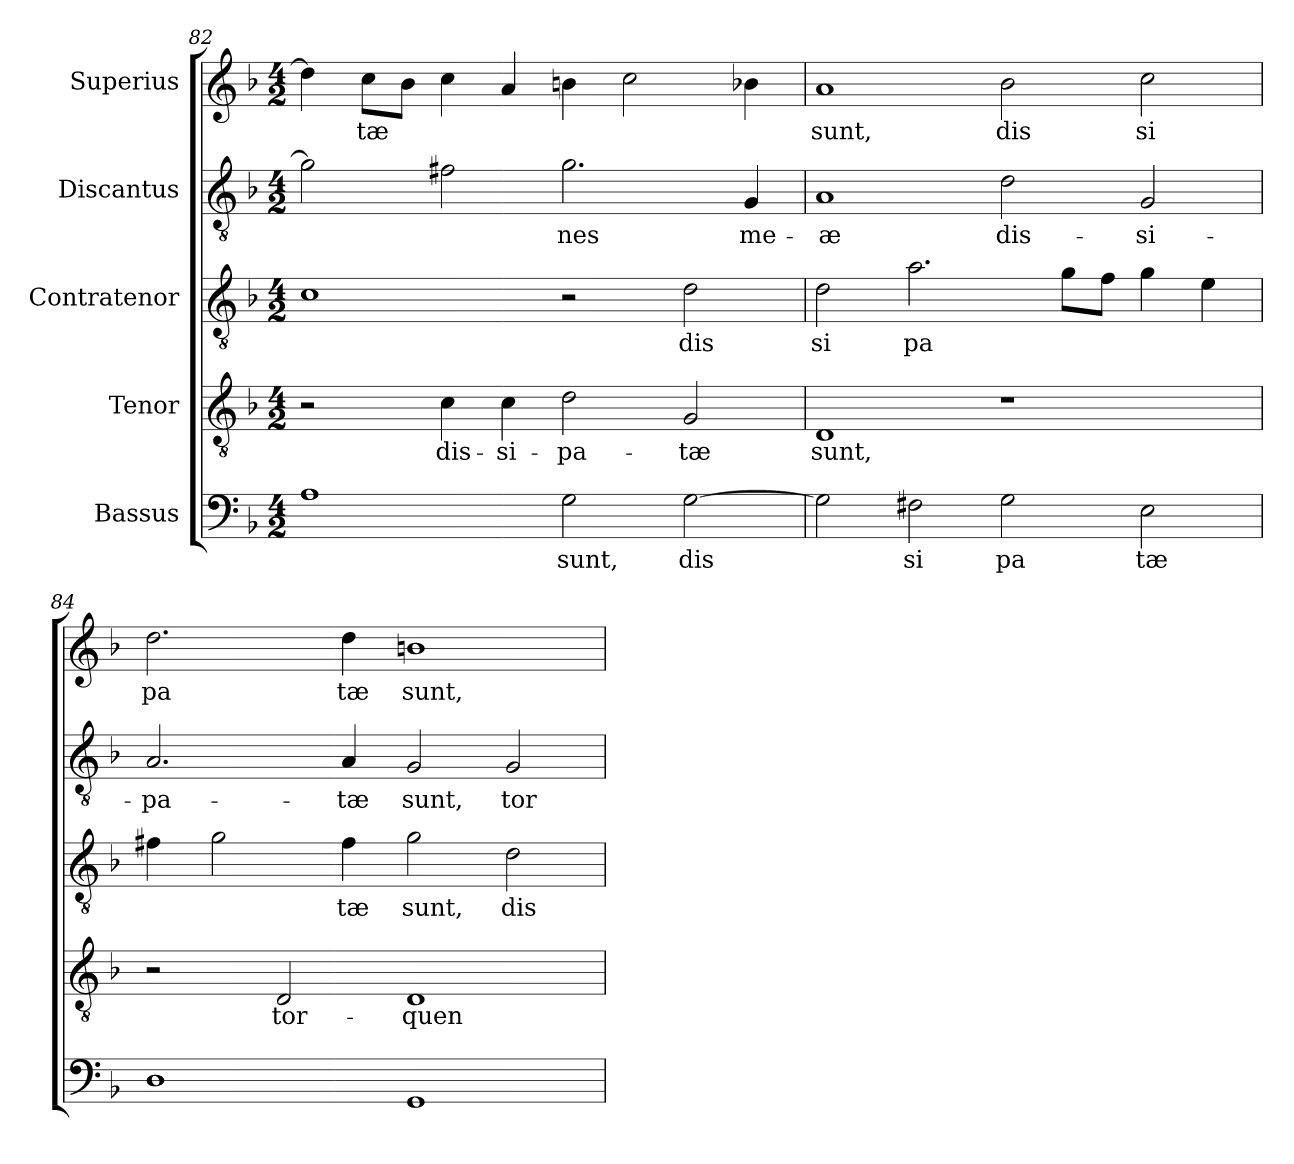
**kern	**text	**kern	**text	**kern	**text	**kern	**text	**kern	**text
*part5	*part5	*part4	*part4	*part3	*part3	*part2	*part2	*part1	*part1
*staff5	*staff5	*staff4	*staff4	*staff3	*staff3	*staff2	*staff2	*staff1	*staff1
*I"Bassus	*	*I"Tenor	*	*I"Contratenor	*	*I"Discantus	*	*I"Superius	*
!!LO:LB:g=z
*clefF4	*	*clefGv2	*	*clefGv2	*	*clefGv2	*	*clefG2	*
*ITrd-3c-5	*	*ITrd-3c-5	*	*ITrd-3c-5	*	*ITrd-3c-5	*	*	*
*k[b-e-]	*	*k[b-e-]	*	*k[b-e-]	*	*k[b-e-]	*	*k[b-]	*
*B-:	*	*B-:	*	*B-:	*	*B-:	*	*F:	*
*M4/2	*	*M4/2	*	*M4/2	*	*M4/2	*	*M4/2	*
=82	=82	=82	=82	=82	=82	=82	=82	=82	=82
1d	.	2r	.	1f	.	2cc\]	.	4dd\]	.
!	!	!	!	!	!	!	!	!	!LO:LY:b
.	.	.	.	.	.	.	.	8cc\L	tæ
.	.	.	.	.	.	.	.	8b-\J	.
!	!	!	!LO:LY:b:cj	!	!	!	!	!	!
.	.	4f\	dis-	.	.	2bn\	.	4cc\	.
!	!	!	!LO:LY:b:cj	!	!	!	!	!	!
.	.	4f\	-si-	.	.	.	.	4a/	.
!	!LO:LY:b:cj	!	!LO:LY:b:cj	!	!	!	!LO:LY:b:cj	!	!
2c\	sunt,	2g\	-pa-	2r	.	2.cc\	nes	4bn\	.
.	.	.	.	.	.	.	.	2cc\	.
!	!LO:LY:b	!	!LO:LY:b:cj	!	!LO:LY:b:cj	!	!	!	!
[>2c\	dis	2c/	-tæ	2g\	dis	.	.	.	.
!	!	!	!	!	!	!	!LO:LY:b:cj	!	!
.	.	.	.	.	.	4c/	me-	4b-X\	.
=83	=83	=83	=83	=83	=83	=83	=83	=83	=83
!	!	!	!LO:LY:b:cj	!	!LO:LY:b:cj	!	!LO:LY:b:cj	!	!LO:LY:b:cj
2c\]	.	1G	sunt,	2g\	si	1d	-æ	1a	sunt,
!	!LO:LY:b:cj	!	!	!	!LO:LY:b:cj	!	!	!	!
2Bn\	si	.	.	2.dd\	pa	.	.	.	.
!	!LO:LY:b:cj	!	!	!	!	!	!LO:LY:b:cj	!	!LO:LY:b:cj
2c\	pa	1r	.	.	.	2g\	dis-	2b-\	dis
.	.	.	.	8cc\L	.	.	.	.	.
.	.	.	.	8b-\J	.	.	.	.	.
!	!LO:LY:b:cj	!	!	!	!	!	!LO:LY:b:cj	!	!LO:LY:b:cj
2A\	tæ	.	.	4cc\	.	2c/	-si-	2cc\	si
.	.	.	.	4a\	.	.	.	.	.
=84	=84	=84	=84	=84	=84	=84	=84	=84	=84
!	!	!	!	!	!	!	!LO:LY:b:cj	!	!LO:LY:b:cj
1G	.	2r	.	4bn\	.	2.d/	-pa-	2.dd\	pa
.	.	.	.	2cc\	.	.	.	.	.
!	!	!	!LO:LY:b:cj	!	!	!	!	!	!
.	.	2G/	tor-	.	.	.	.	.	.
!	!	!	!	!	!LO:LY:b:cj	!	!LO:LY:b:cj	!	!LO:LY:b:cj
.	.	.	.	4b\	tæ	4d/	-tæ	4dd\	tæ
!	!	!	!LO:LY:b:cj	!	!LO:LY:b:cj	!	!LO:LY:b:cj	!	!LO:LY:b:cj
1C	.	1G	-quen-	2cc\	sunt,	2c/	sunt,	1bn	sunt,
!	!	!	!	!	!LO:LY:b:cj	!	!LO:LY:b:cj	!	!
.	.	.	.	2g\	dis	2c/	tor-	.	.
=	=	=	=	=	=	=	=	=	=
*-	*-	*-	*-	*-	*-	*-	*-	*-	*-
